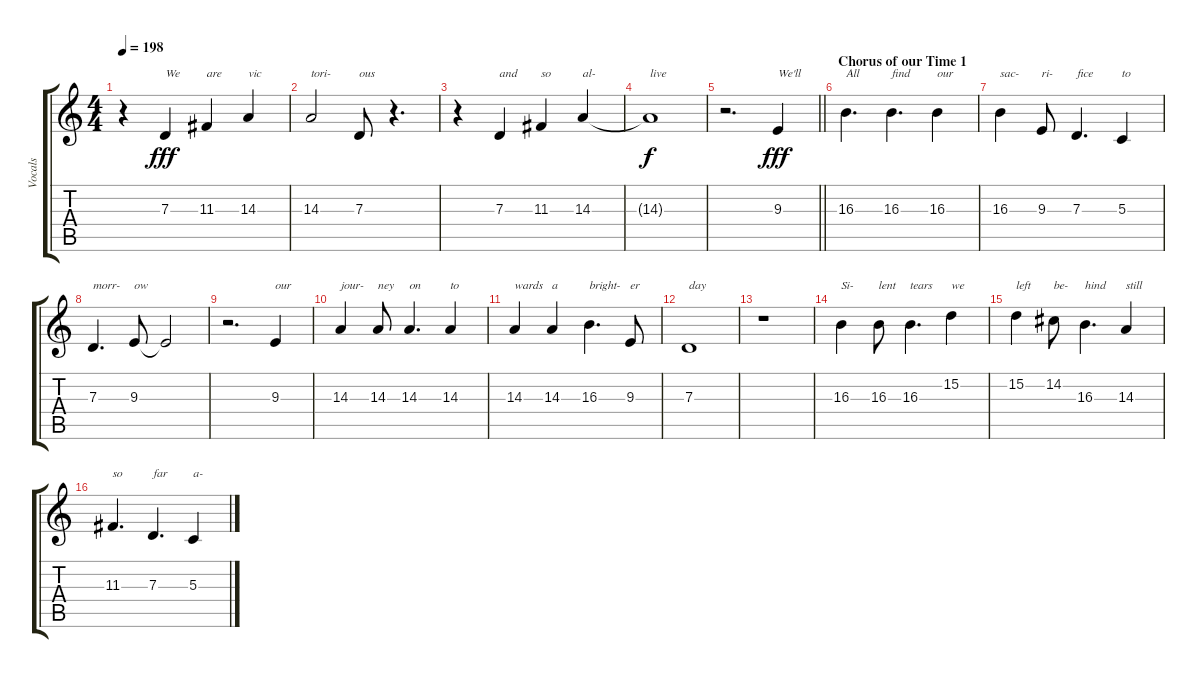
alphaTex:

\track ("Vocals" "Vocals") {instrument altosax}
\staff {score tabs}
\tuning (E4 B3 G3 D3 A2 E2) {hide}
\ts (4 4)
\tempo 198
\clef g2
\ks c
r.4{dy fff} 7.3.4{txt "We"} 11.3.4{txt "are"} 14.3.4{txt "vic"} |
14.3.2{txt "tori-"} 7.3.8{txt "ous"} r.4{d} |
r.4 7.3.4{txt "and"} 11.3.4{txt "so"} 14.3.4{txt "al-"} |
14.3{t}.1{txt "live" dy f} |
\barLineRight lightlight
r.2{d} 9.3.4{txt "We'll" dy fff} |
\section ("" "Chorus of our Time 1")
16.3.4{d txt "All"} 16.3.4{d txt "find"} 16.3.4{txt "our"} |
16.3.4{txt "sac-"} 9.3.8{txt "ri-"} 7.3.4{d txt "fice"} 5.3.4{txt "to"} |
7.3.4{d txt "morr-"} 9.3.8{txt "ow"} 9.3{t}.2 |
r.2{d} 9.3.4{txt "our"} |
14.3.4{txt "jour-"} 14.3.8{txt "ney"} 14.3.4{d txt "on"} 14.3.4{txt "to"} |
14.3.4{txt "wards"} 14.3.4{txt "a"} 16.3.4{d txt "bright-"} 9.3.8{txt "er"} |
7.3.1{txt "day"} |
r.1 |
16.3.4{txt "Si-"} 16.3.8{txt "lent"} 16.3.4{d txt "tears"} 15.2.4{txt "we"} |
15.2.4{txt "left"} 14.2.8{txt "be-"} 16.3.4{d txt "hind"} 14.3.4{txt "still"} |
11.3.4{d txt "so"} 7.3.4{d txt "far"} 5.3.4{txt "a-"}
